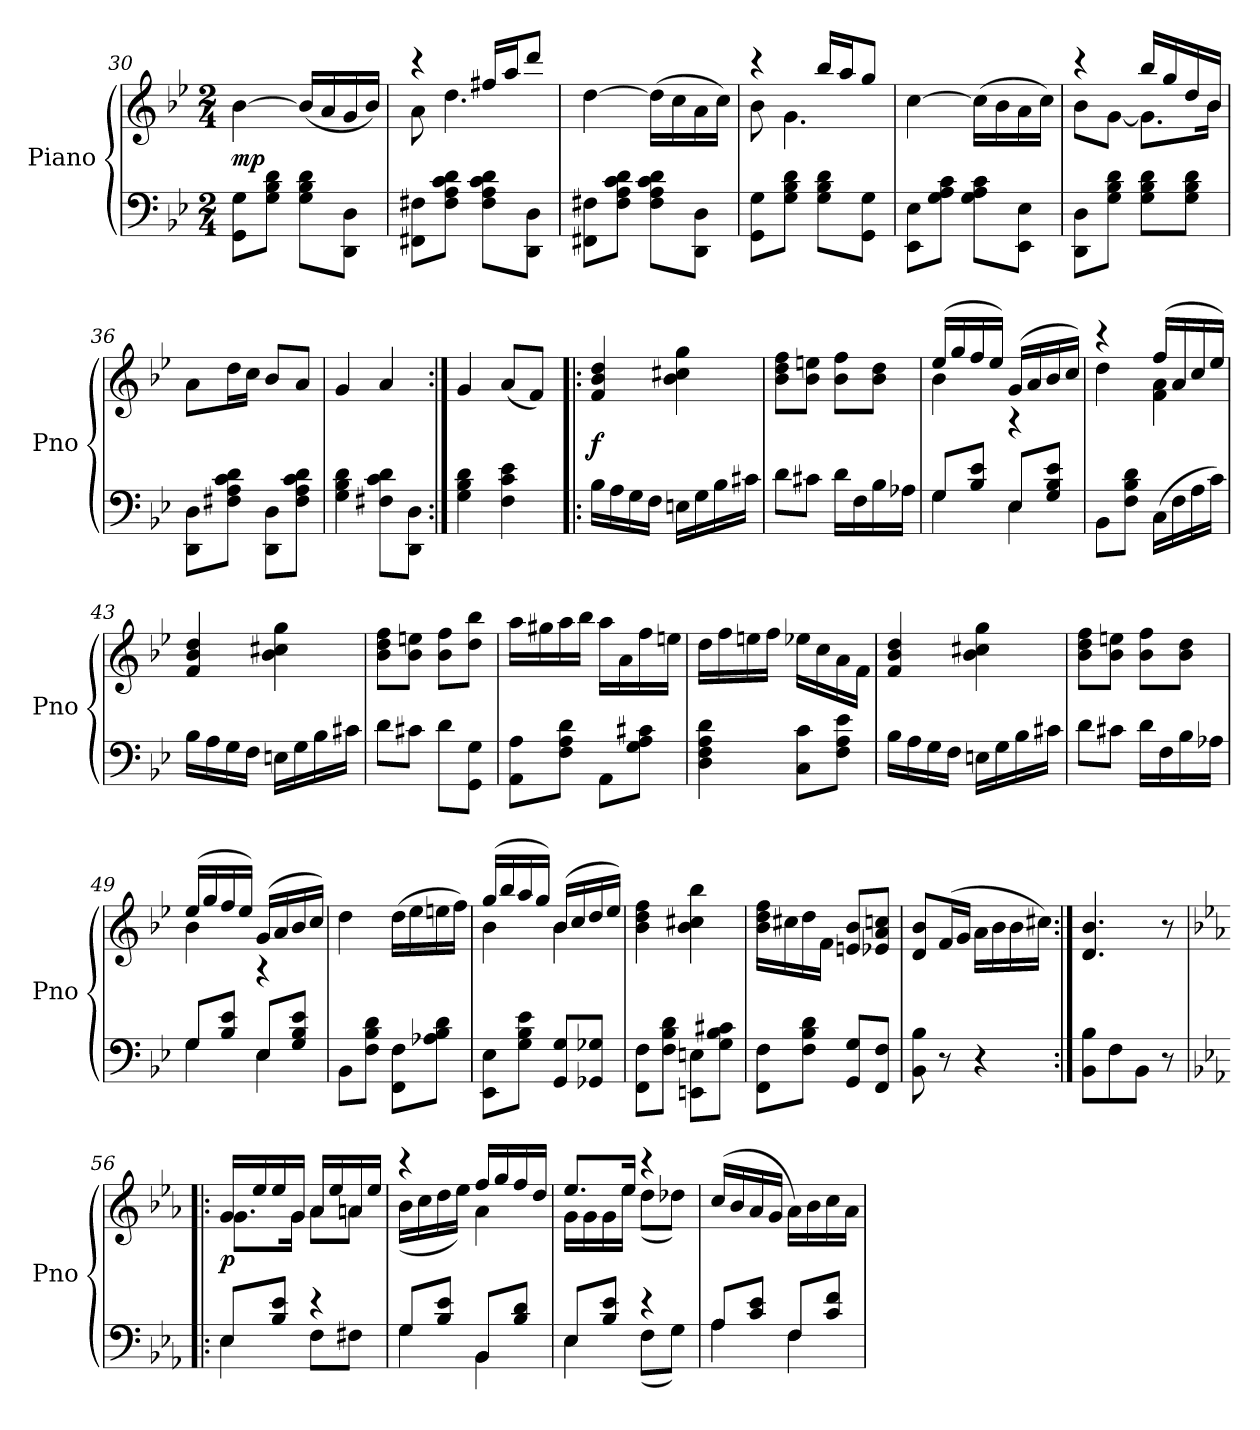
**kern	**kern	**dynam
*part1	*part1	*part1
*staff2	*staff1	*staff1/2
*I"Piano	*	*
*I'Pno	*	*
*clefF4	*clefG2	*
*k[b-e-]	*k[b-e-]	*
*M2/4	*M2/4	*
=30	=30	=30
8GG 8GL	[4b-	mp
8G 8B- 8dJ	.	.
8G 8B- 8dL	(16b-LL]	.
.	16a	.
8DD 8DJ	16g	.
.	16b-JJ)	.
=31	=31	=31
*	*^	*
8FF#X 8F#XL	4r	8a	.
8F# 8A 8c 8dJ	.	4.dd	.
8F# 8A 8c 8dL	16ff#XLL	.	.
.	16aaJ	.	.
8DD 8DJ	8dddJ	.	.
*	*v	*v	*
=32	=32	=32
8FF#X 8F#XL	[4dd	.
8F# 8A 8c 8dJ	.	.
8F# 8A 8c 8dL	(16ddLL]	.
.	16cc	.
8DD 8DJ	16a	.
.	16ccJJ)	.
=33	=33	=33
*	*^	*
8GG 8GL	4r	8b-	.
8G 8B- 8dJ	.	4.g	.
8G 8B- 8dL	16bb-LL	.	.
.	16aaJ	.	.
8GG 8GJ	8ggJ	.	.
*	*v	*v	*
=34	=34	=34
8EE- 8E-L	[4cc	.
8G 8A 8cJ	.	.
8G 8A 8cL	(16ccLL]	.
.	16b-	.
8EE- 8E-J	16a	.
.	16ccJJ)	.
=35	=35	=35
*	*^	*
8DD 8DL	4r	8b-L	.
8G 8B- 8dJ	.	[8gJ	.
8G 8B- 8dL	16bb-LL	8.gL]	.
.	16gg	.	.
8G 8B- 8dJ	16dd	.	.
.	16b-JJ	16b-Jk	.
*	*v	*v	*
=36	=36	=36
8DD 8DL	8aL	.
8F#X 8A 8c 8dJ	16ddL	.
.	16ccJJ	.
8DD 8DL	8b-L	.
8F# 8A 8c 8dJ	8aJ	.
=37	=37	=37
4G 4B- 4d	4g	.
8F#X 8c 8dL	4a	.
8DD 8DJ	.	.
=38:|!	=38:|!	=38:|!
4G 4B- 4d	4g	.
4F 4c 4e-	(8aL	.
.	8fJ)	.
=39!|:	=39!|:	=39!|:
16B-LL	4f 4b- 4dd	f
16A	.	.
16G	.	.
16FJJ	.	.
16EnLL	4b- 4cc#X 4gg	.
16G	.	.
16B-	.	.
16c#XJJ	.	.
=40	=40	=40
8dL	8b- 8dd 8ffL	.
8c#XJ	8b- 8eenJ	.
16dLL	8b- 8ffL	.
16F	.	.
16B-	8b- 8ddJ	.
16A-XJJ	.	.
=41	=41	=41
*^	*^	*
8GL	4G	(16ee-LL	4b-	.
.	.	16gg	.	.
8B- 8e-J	.	16ff	.	.
.	.	16ee-JJ)	.	.
8E-L	4E-	(16gLL	4r	.
.	.	16a	.	.
8G 8B- 8e-J	.	16b-	.	.
.	.	16ccJJ)	.	.
*v	*v	*	*	*
=42	=42	=42	=42
8BB-L	4r	4dd	.
8F 8B- 8dJ	.	.	.
(16CLL	(16ffLL	4f 4a	.
16F	16a	.	.
16A	16cc	.	.
16cJJ)	16ee-JJ)	.	.
*	*v	*v	*
=43	=43	=43
16B-LL	4f 4b- 4dd	.
16A	.	.
16G	.	.
16FJJ	.	.
16EnLL	4b- 4cc#X 4gg	.
16G	.	.
16B-	.	.
16c#XJJ	.	.
=44	=44	=44
8dL	8b- 8dd 8ffL	.
8c#XJ	8b- 8eenJ	.
8dL	8b- 8ffL	.
8GG 8GJ	8dd 8bb-J	.
=45	=45	=45
8AA 8AL	16aaLL	.
.	16gg#X	.
8F 8A 8dJ	16aa	.
.	16bb-JJ	.
8AAL	16aaLL	.
.	16a	.
8G 8A 8c#XJ	16ff	.
.	16eenJJ	.
=46	=46	=46
4D 4F 4A 4d	16ddLL	.
.	16ff	.
.	16een	.
.	16ffJJ	.
8C 8cL	16ee-XLL	.
.	16cc	.
8F 8A 8e-J	16a	.
.	16fJJ	.
=47	=47	=47
16B-LL	4f 4b- 4dd	.
16A	.	.
16G	.	.
16FJJ	.	.
16EnLL	4b- 4cc#X 4gg	.
16G	.	.
16B-	.	.
16c#XJJ	.	.
=48	=48	=48
8dL	8b- 8dd 8ffL	.
8c#XJ	8b- 8eenJ	.
16dLL	8b- 8ffL	.
16F	.	.
16B-	8b- 8ddJ	.
16A-XJJ	.	.
=49	=49	=49
*^	*^	*
8GL	4G	(16ee-LL	4b-	.
.	.	16gg	.	.
8B- 8e-J	.	16ff	.	.
.	.	16ee-JJ)	.	.
8E-L	4E-	(16gLL	4r	.
.	.	16a	.	.
8G 8B- 8e-J	.	16b-	.	.
.	.	16ccJJ)	.	.
*v	*v	*	*	*
*	*v	*v	*
=50	=50	=50
8BB-L	4dd	.
8F 8B- 8dJ	.	.
8FF 8FL	(16ddLL	.
.	16ee-	.
8A-X 8B- 8dJ	16een	.
.	16ffJJ)	.
=51	=51	=51
*	*^	*
8EE- 8E-L	(16ggLL	4b-	.
.	16bb-	.	.
8G 8B- 8e-J	16aa	.	.
.	16ggJJ)	.	.
8GG 8GL	(16b-LL	4b-	.
.	16cc	.	.
8GG-X 8G-XJ	16dd	.	.
.	16ee-JJ)	.	.
*	*v	*v	*
=52	=52	=52
8FF 8FL	4b- 4dd 4ff	.
8F 8B- 8dJ	.	.
8EEn 8EnL	4b- 4cc#X 4bb-	.
8G 8B- 8c#XJ	.	.
=53	=53	=53
8FF 8FL	16b- 16dd 16ffLL	.
.	16cc#X	.
8F 8B- 8dJ	16dd	.
.	16fJJ	.
8GG 8GL	8en 8b-L	.
8FF 8FJ	8e-X 8a 8ccnJ	.
=54	=54	=54
8BB- 8B-	8d 8b-L	.
8r	(16fL	.
.	16gJJ	.
4r	16aLL	.
.	16b-	.
.	16b-	.
.	16cc#XJJ)	.
=55:|!	=55:|!	=55:|!
8BB- 8B-L	4.d 4.b-	.
8F	.	.
8BB-J	.	.
8r	8r	.
=56!|:	=56!|:	=56!|:
*k[b-e-a-]	*k[b-e-a-]	*
*^	*^	*
8E-L	4E-	16gLL	8.gL	p
.	.	16ee-	.	.
8B- 8e-J	.	16ee-	.	.
.	.	16gJJ	16gJk	.
4r	8FL	16a-LL	8a-L	.
.	.	16ee-	.	.
.	8F#XJ	16an	8anJ	.
.	.	16ee-JJ	.	.
=57	=57	=57	=57	=57
8GL	4G	4r	(16b-LL	.
.	.	.	16cc	.
8B- 8e-J	.	.	16dd	.
.	.	.	16ee-JJ)	.
8BB-L	4BB-	16ffLL	4a-	.
.	.	16gg	.	.
8B- 8dJ	.	16ff	.	.
.	.	16ddJJ	.	.
=58	=58	=58	=58	=58
8E-L	4E-	8.ee-L	16gLL	.
.	.	.	16g	.
8B- 8e-J	.	.	16g	.
.	.	16ee-Jk	16ee-JJ	.
4r	(8FL	4r	(8ddL	.
.	8GJ)	.	8dd-XJ)	.
*	*	*v	*v	*
=59	=59	=59	=59
8A-L	4A-	(16ccLL	.
.	.	16b-	.
8c 8e-J	.	16a-	.
.	.	16gJJ	.
8FL	4F	16a-LL)	.
.	.	16b-	.
8c 8fJ	.	16cc	.
.	.	16a-JJ	.
*v	*v	*	*
=	=	=
*-	*-	*-
